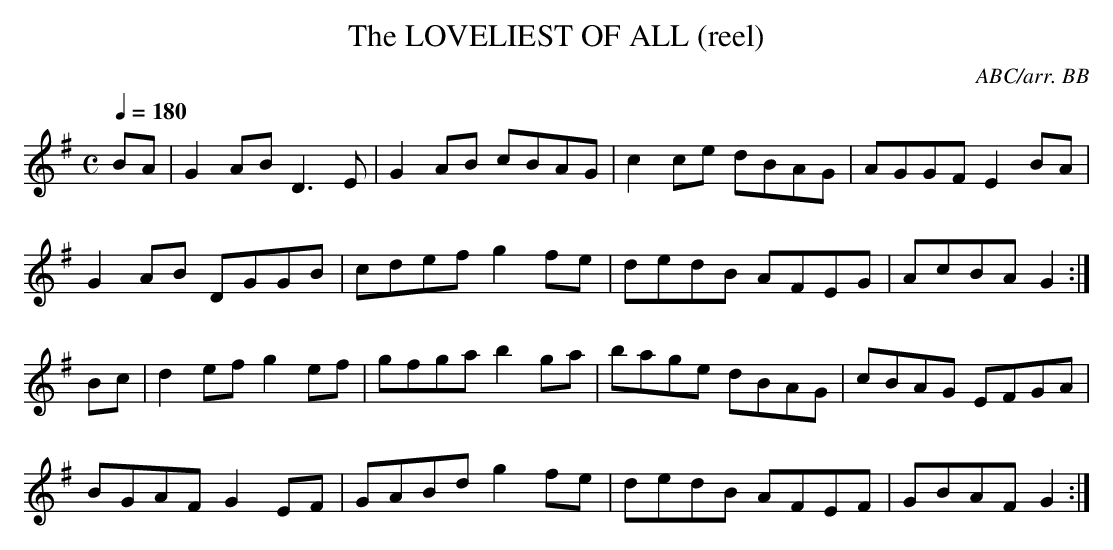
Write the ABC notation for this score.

X:1
T:LOVELIEST OF ALL (reel), The
Q:1/4=180
C:ABC/arr. BB
M:C
L:1/8
K:G
BA|G2AB D3E|G2AB cBAG|c2ce dBAG|AGGF E2BA|
G2AB DGGB|cdef g2fe|dedB AFEG|AcBA G2 :|
Bc|d2ef g2ef|gfga b2ga|bage dBAG|cBAG EFGA|
BGAF G2EF|GABd g2fe|dedB AFEF|GBAF G2 :|
